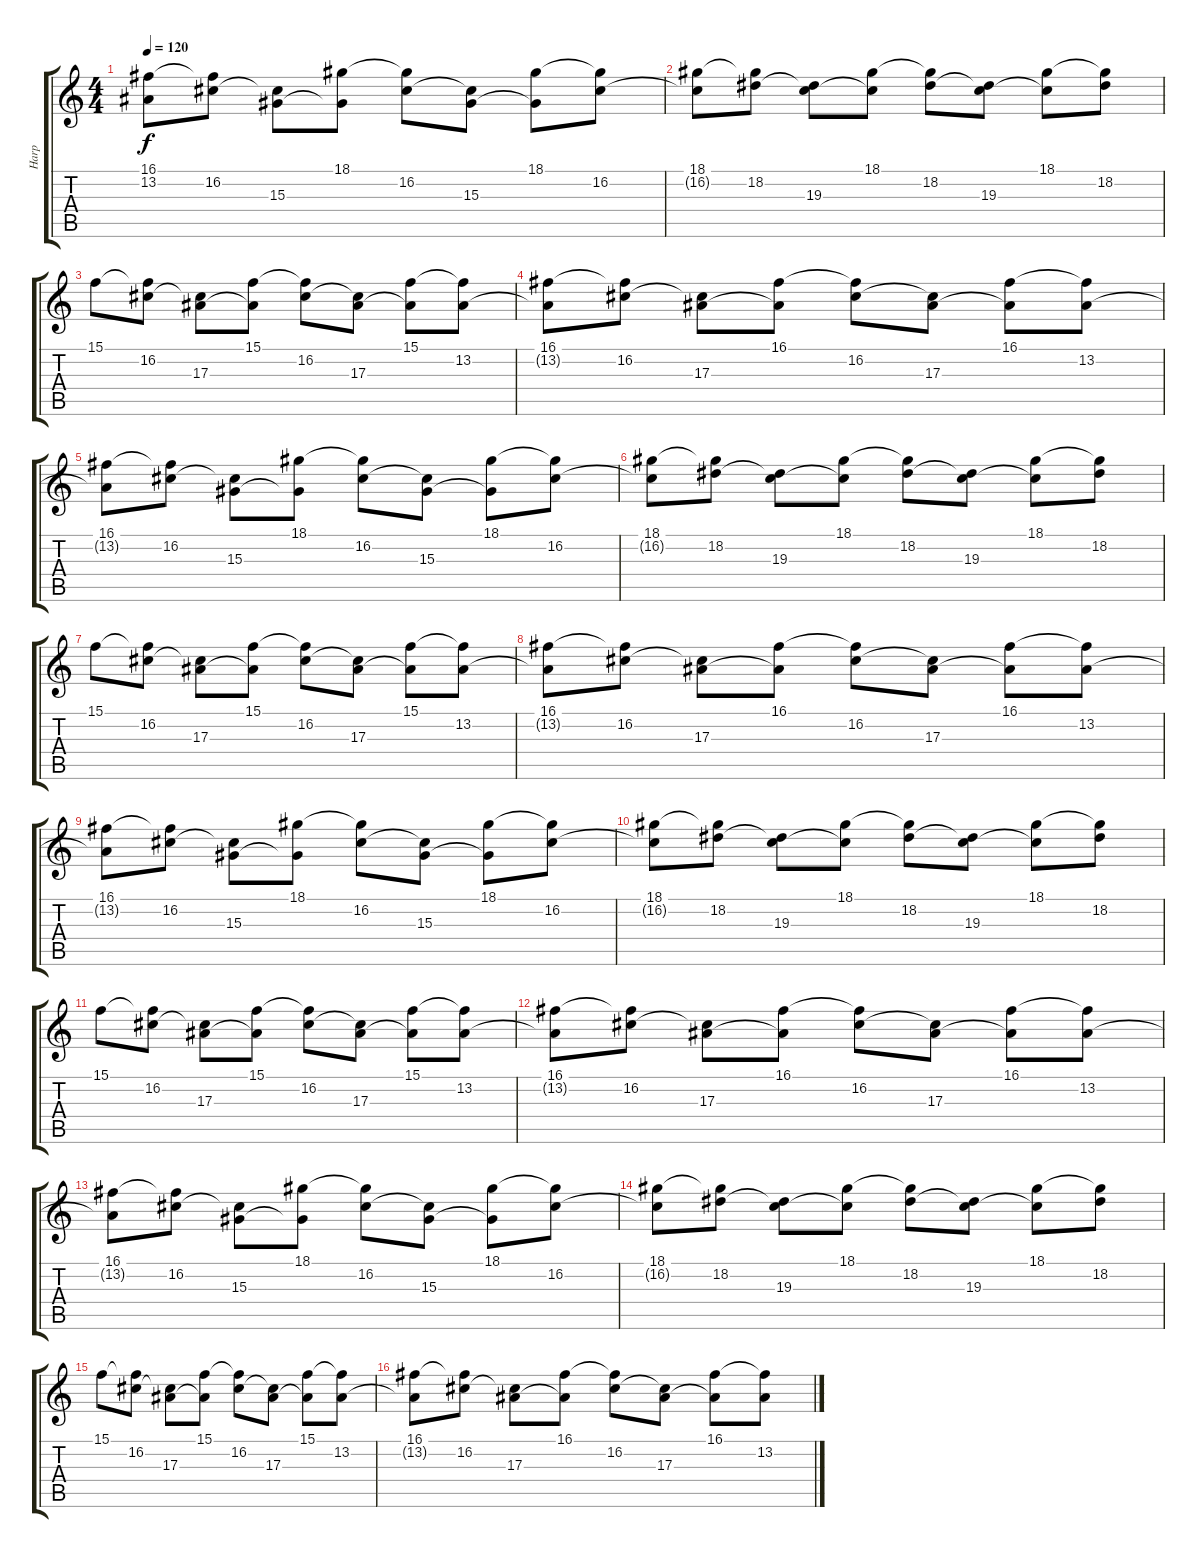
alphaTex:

\track ("Harp" "Harp") {instrument orchestralharp}
\staff {score tabs}
\tuning (D4 A3 F3 C3 G2 C2) {hide}
\ts (4 4)
\tempo 120
\clef g2
\ks c
(16.1 13.2{t}).8{dy f} (16.1{t} 16.2).8 (16.2{t} 15.3).8 (18.1 15.3{t}).8 (18.1{t} 16.2).8 (16.2{t} 15.3).8 (18.1 15.3{t}).8 (18.1{t} 16.2).8 |
(18.1 16.2{t}).8 (18.1{t} 18.2).8 (18.2{t} 19.3).8 (18.1 19.3{t}).8 (18.1{t} 18.2).8 (18.2{t} 19.3).8 (18.1 19.3{t}).8 (18.1{t} 18.2).8 |
15.1.8 (15.1{t} 16.2).8 (16.2{t} 17.3).8 (15.1 17.3{t}).8 (15.1{t} 16.2).8 (16.2{t} 17.3).8 (15.1 17.3{t}).8 (15.1{t} 13.2).8 |
(16.1 13.2{t}).8 (16.1{t} 16.2).8 (16.2{t} 17.3).8 (16.1 17.3{t}).8 (16.1{t} 16.2).8 (16.2{t} 17.3).8 (16.1 17.3{t}).8 (16.1{t} 13.2).8 |
(16.1 13.2{t}).8 (16.1{t} 16.2).8 (16.2{t} 15.3).8 (18.1 15.3{t}).8 (18.1{t} 16.2).8 (16.2{t} 15.3).8 (18.1 15.3{t}).8 (18.1{t} 16.2).8 |
(18.1 16.2{t}).8 (18.1{t} 18.2).8 (18.2{t} 19.3).8 (18.1 19.3{t}).8 (18.1{t} 18.2).8 (18.2{t} 19.3).8 (18.1 19.3{t}).8 (18.1{t} 18.2).8 |
15.1.8{volume 12 instrument celesta} (15.1{t} 16.2).8 (16.2{t} 17.3).8 (15.1 17.3{t}).8 (15.1{t} 16.2).8 (16.2{t} 17.3).8 (15.1 17.3{t}).8 (15.1{t} 13.2).8 |
(16.1 13.2{t}).8 (16.1{t} 16.2).8 (16.2{t} 17.3).8 (16.1 17.3{t}).8 (16.1{t} 16.2).8 (16.2{t} 17.3).8 (16.1 17.3{t}).8 (16.1{t} 13.2).8 |
(16.1 13.2{t}).8 (16.1{t} 16.2).8 (16.2{t} 15.3).8 (18.1 15.3{t}).8 (18.1{t} 16.2).8 (16.2{t} 15.3).8 (18.1 15.3{t}).8 (18.1{t} 16.2).8 |
(18.1 16.2{t}).8 (18.1{t} 18.2).8 (18.2{t} 19.3).8 (18.1 19.3{t}).8 (18.1{t} 18.2).8 (18.2{t} 19.3).8 (18.1 19.3{t}).8 (18.1{t} 18.2).8 |
15.1.8 (15.1{t} 16.2).8 (16.2{t} 17.3).8 (15.1 17.3{t}).8 (15.1{t} 16.2).8 (16.2{t} 17.3).8 (15.1 17.3{t}).8 (15.1{t} 13.2).8 |
(16.1 13.2{t}).8 (16.1{t} 16.2).8 (16.2{t} 17.3).8 (16.1 17.3{t}).8 (16.1{t} 16.2).8 (16.2{t} 17.3).8 (16.1 17.3{t}).8 (16.1{t} 13.2).8 |
(16.1 13.2{t}).8 (16.1{t} 16.2).8 (16.2{t} 15.3).8 (18.1 15.3{t}).8 (18.1{t} 16.2).8 (16.2{t} 15.3).8 (18.1 15.3{t}).8 (18.1{t} 16.2).8 |
(18.1 16.2{t}).8 (18.1{t} 18.2).8 (18.2{t} 19.3).8 (18.1 19.3{t}).8 (18.1{t} 18.2).8 (18.2{t} 19.3).8 (18.1 19.3{t}).8 (18.1{t} 18.2).8 |
15.1.8 (15.1{t} 16.2).8 (16.2{t} 17.3).8 (15.1 17.3{t}).8 (15.1{t} 16.2).8 (16.2{t} 17.3).8 (15.1 17.3{t}).8 (15.1{t} 13.2).8 |
(16.1 13.2{t}).8 (16.1{t} 16.2).8 (16.2{t} 17.3).8 (16.1 17.3{t}).8 (16.1{t} 16.2).8 (16.2{t} 17.3).8 (16.1 17.3{t}).8 (16.1{t} 13.2).8
